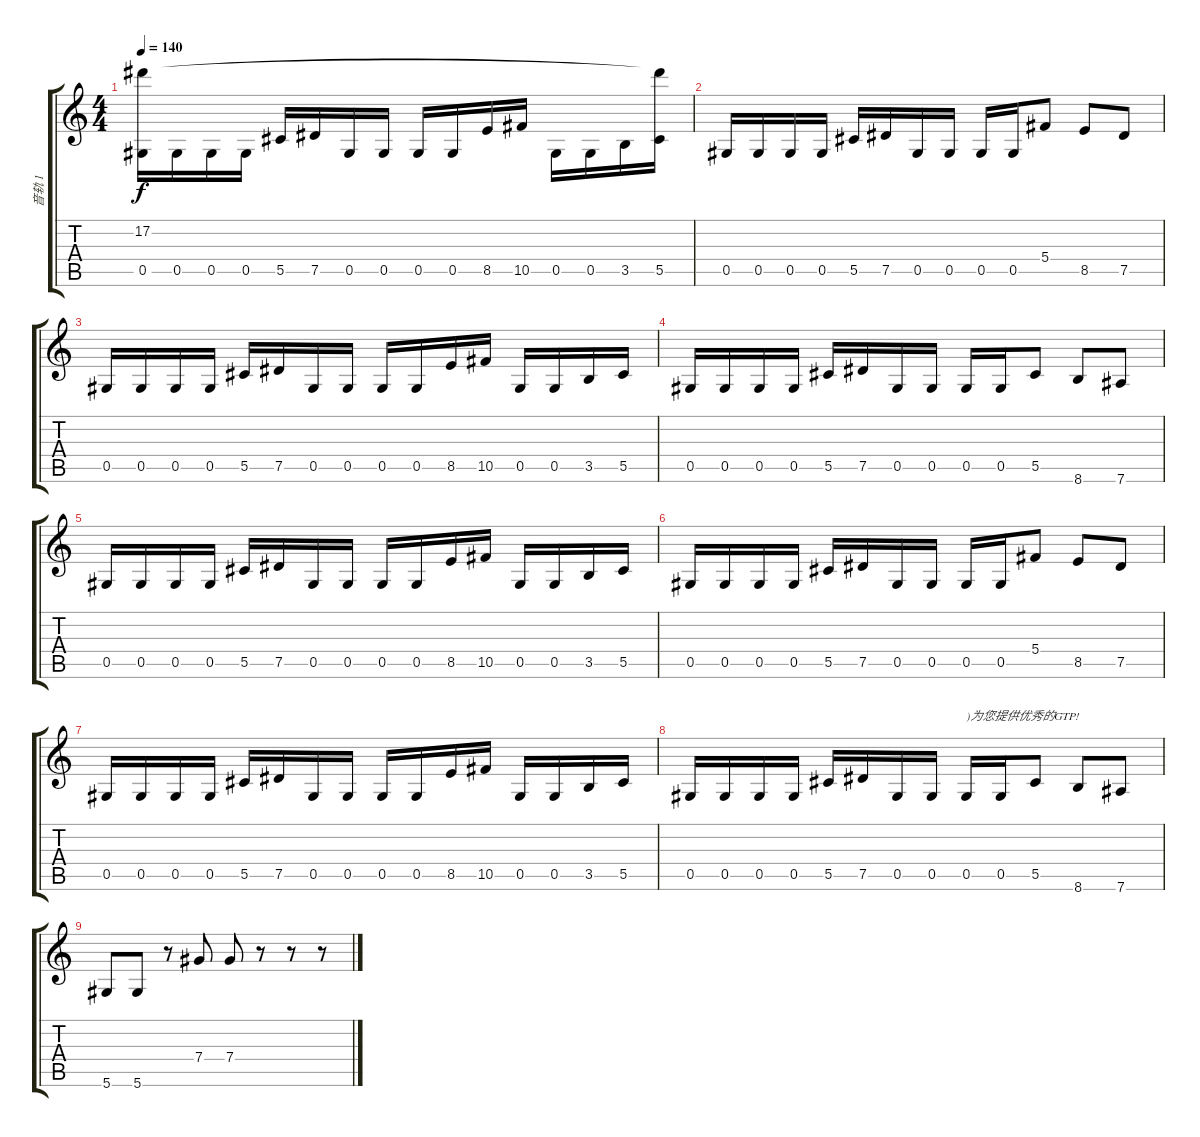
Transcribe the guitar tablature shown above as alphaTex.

\track ("音轨 1" "音轨 1") {instrument distortionguitar}
\staff {score tabs}
\tuning (Eb4 Bb3 Gb3 Db3 Ab2 Eb2) {hide}
\ts (4 4)
\tempo 140
\clef g2
\ks c
(17.2 0.5).16{dy f} 0.5.16 0.5.16 0.5.16 5.5.16 7.5.16 0.5.16 0.5.16 0.5.16 0.5.16 8.5.16 10.5.16 0.5.16 0.5.16 3.5.16 (17.2{t} 5.5).16 |
0.5.16 0.5.16 0.5.16 0.5.16 5.5.16 7.5.16 0.5.16 0.5.16 0.5.16 0.5.16 5.4.8 8.5.8 7.5.8 |
0.5.16 0.5.16 0.5.16 0.5.16 5.5.16 7.5.16 0.5.16 0.5.16 0.5.16 0.5.16 8.5.16 10.5.16 0.5.16 0.5.16 3.5.16 5.5.16 |
0.5.16 0.5.16 0.5.16 0.5.16 5.5.16 7.5.16 0.5.16 0.5.16 0.5.16 0.5.16 5.5.8 8.6.8 7.6.8 |
0.5.16 0.5.16 0.5.16 0.5.16 5.5.16 7.5.16 0.5.16 0.5.16 0.5.16 0.5.16 8.5.16 10.5.16 0.5.16 0.5.16 3.5.16 5.5.16 |
0.5.16 0.5.16 0.5.16 0.5.16 5.5.16 7.5.16 0.5.16 0.5.16 0.5.16 0.5.16 5.4.8 8.5.8 7.5.8 |
0.5.16 0.5.16 0.5.16 0.5.16 5.5.16 7.5.16 0.5.16 0.5.16 0.5.16 0.5.16 8.5.16 10.5.16 0.5.16 0.5.16 3.5.16 5.5.16 |
0.5.16 0.5.16 0.5.16 0.5.16 5.5.16 7.5.16 0.5.16 0.5.16 0.5.16{txt ")为您提供优秀的GTP!"} 0.5.16 5.5.8 8.6.8 7.6.8 |
5.6.8 5.6.8 r.8 7.4.8 7.4.8 r.8 r.8 r.8
